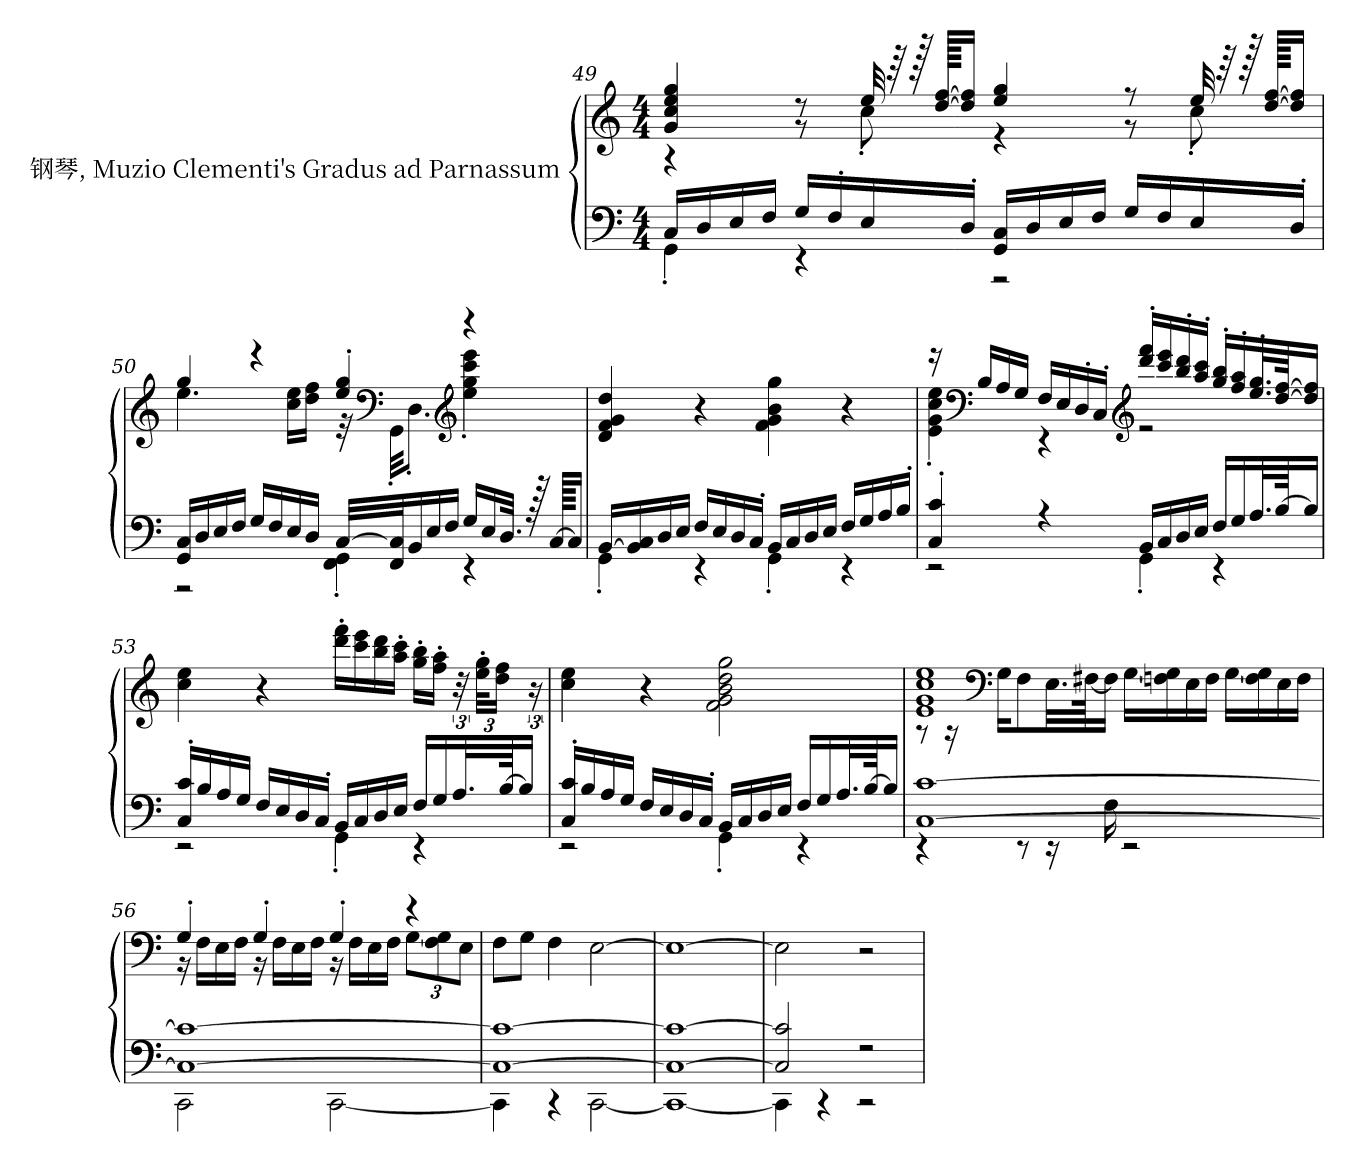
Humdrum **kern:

**kern	**kern
*part1	*part1
*staff2	*staff1
*I"钢琴, Muzio Clementi's Gradus ad Parnassum	*
!!LO:LB:g=z
*clefF4	*clefG2
*k[]	*k[]
*M4/4	*M4/4
=49	=49
*^	*^
16C/LL	4GG'\	4g/ 4cc/ 4ee/ 4gg/	4r
16D/	.	.	.
16E/	.	.	.
16F/JJ	.	.	.
16G/LL	4r	8r	8r
16F'/	.	.	.
16E/	.	32ee/	8cc'\
.	.	64r	.
.	.	128r	.
.	.	[128dd/ [128ff/KKKLL	.
16D'/JJ	.	16dd/] 16ff/]JJ	.
16GG/ 16C/LL	2r	4ee/ 4gg/	4r
16D/	.	.	.
16E/	.	.	.
16F/JJ	.	.	.
16G/LL	.	8r	8r
16F/	.	.	.
16E/	.	32ee/	8cc'\
.	.	64r	.
.	.	128r	.
.	.	[128dd/ [128ff/KKKLL	.
16D'/JJ	.	16dd/] 16ff/]JJ	.
!!LO:LB:g=z	!!
=50	=50	=50	=50
16GG/ 16C/LL	2r	4gg/	4.ee\
16D/	.	.	.
16E/	.	.	.
16F/JJ	.	.	.
16G/LL	.	4r	.
16F/	.	.	.
16E/	.	.	16cc\ 16ee\LL
16D/JJ	.	.	16dd\ 16ff\JJ
[32C/LLL	4FF\' 4GG\'	4ee/' 4gg/'	32r
*	*	*clefF4	*
32FF/ 32C/]J	.	.	32GG'\KKL
16BB/	.	.	8.D'\J
16E/	.	.	.
16F/JJ	.	.	.
*	*	*clefG2	*
16G/LL	4r	4r	4ee\' 4gg\' 4ccc\' 4eee\'
16E/	.	.	.
32.D/JJk	.	.	.
128r	.	.	.
[128C/KKKLL	.	.	.
16C/JJ]	.	.	.
*	*	*v	*v
=51	=51	=51
[16BB/LL	4GG'\	4d/ 4f/ 4g/ 4dd/
16BB/] 16C/	.	.
16D/	.	.
16E/JJ	.	.
16F/LL	4r	4r
16E/	.	.
16D/	.	.
16C'/JJ	.	.
16BB/LL	4GG'\	4f\ 4g\ 4b\ 4gg\
16C/	.	.
16D/	.	.
16E/JJ	.	.
16F/LL	4r	4r
16G/	.	.
16A/	.	.
16B'/JJ	.	.
!!LO:LB:g=z
=52	=52	=52
*	*	*^
4C/' 4c/'	2r	16r	4e\' 4g\' 4cc\' 4ee\'
*	*	*clefF4	*
.	.	16B/LL	.
.	.	16A/	.
.	.	16G/JJ	.
4r	.	16F/LL	4r
.	.	16E/	.
.	.	16D'/	.
.	.	16C'/JJ	.
*	*	*clefG2	*
16BB/LL	4GG'\	16ddd/' 16fff/'LL	2r
16C/	.	16ccc/ 16eee/	.
16D/	.	16bb/' 16ddd/'	.
16E/JJ	.	16aa/' 16ccc/'JJ	.
16F/LL	4r	16gg/' 16bb/'LL	.
16G/	.	16ff/' 16aa/'	.
32.A/L	.	32.ee/' 32.gg/'L	.
[64B/JK	.	[64dd/ [64ff/JK	.
16B/JJ]	.	16dd/] 16ff/]JJ	.
*	*	*v	*v
=53	=53	=53
16C/' 16c/'LL	2r	4cc\ 4ee\
16B/	.	.
16A/	.	.
16G/JJ	.	.
16F/LL	.	4r
16E/	.	.
16D/	.	.
16C'/JJ	.	.
16BB/LL	4GG'\	16ddd\' 16fff\'LL
16C/	.	16ccc\ 16eee\
16D/	.	16bb\ 16ddd\
16E/JJ	.	16aa\' 16ccc\'JJ
16F/LL	4r	16gg\' 16bb\'LL
16G/	.	16ff\' 16aa\'JJ
32.A/L	.	48r
.	.	48ee\' 48gg\'KLL
.	.	24dd\ 24ff\JJ
[64B/JK	.	.
16B/JJ]	.	.
.	.	24r
!!LO:LB:g=z
=54	=54	=54
16C/' 16c/'LL	2r	4cc\ 4ee\
16B/	.	.
16A/	.	.
16G/JJ	.	.
16F/LL	.	4r
16E/	.	.
16D/	.	.
16C'/JJ	.	.
16BB/LL	4GG'\	2f\ 2g\ 2b\ 2dd\ 2gg\
16C/	.	.
16D/	.	.
16E/JJ	.	.
16F/LL	4r	.
16G/	.	.
32.A/L	.	.
[64B/JK	.	.
16B/JJ]	.	.
=55	=55	=55
*	*	*^
[1C [1c	4r	1e 1g 1cc 1ee	8r
.	.	.	16r
*	*	*clefF4	*
.	.	.	16G\KL
.	8r	.	8F\
.	16r	.	32.E\LL
.	.	.	[64F#X\JK
.	16F\	.	16F#\JJ]
.	2r	.	[16G\LL
.	.	.	16Fn\ 16G\]
.	.	.	16E\
.	.	.	16F\JJ
.	.	.	[16G\LL
.	.	.	16F\ 16G\]
.	.	.	16E\
.	.	.	16F\JJ
!!LO:LB:g=z	!!
=56	=56	=56	=56
1C_ 1c_	2CC\	4G'/	16r
.	.	.	16F\LL
.	.	.	16E\
.	.	.	16F\JJ
.	.	4G'/	16r
.	.	.	16F\LL
.	.	.	16E\
.	.	.	16F\JJ
.	[2CC\	4G'/	16r
.	.	.	16F\LL
.	.	.	16E\
.	.	.	16F\JJ
*	*	*	*Xbrackettup
.	.	4r	[12G\L
.	.	.	12F\ 12G\]
.	.	.	12E\J
*	*	*v	*v
=57	=57	=57
1C_ 1c_	4CC\]	8F\L
.	.	8G\J
.	4r	4F\
.	[2CC\	[2E\
=58	=58	=58
1C_ 1c_	1CC_	1E_
=59	=59	=59
2C/] 2c/]	4CC\]	2E\]
.	4r	.
2r	2r	2r
*v	*v	*
=	=
*-	*-
